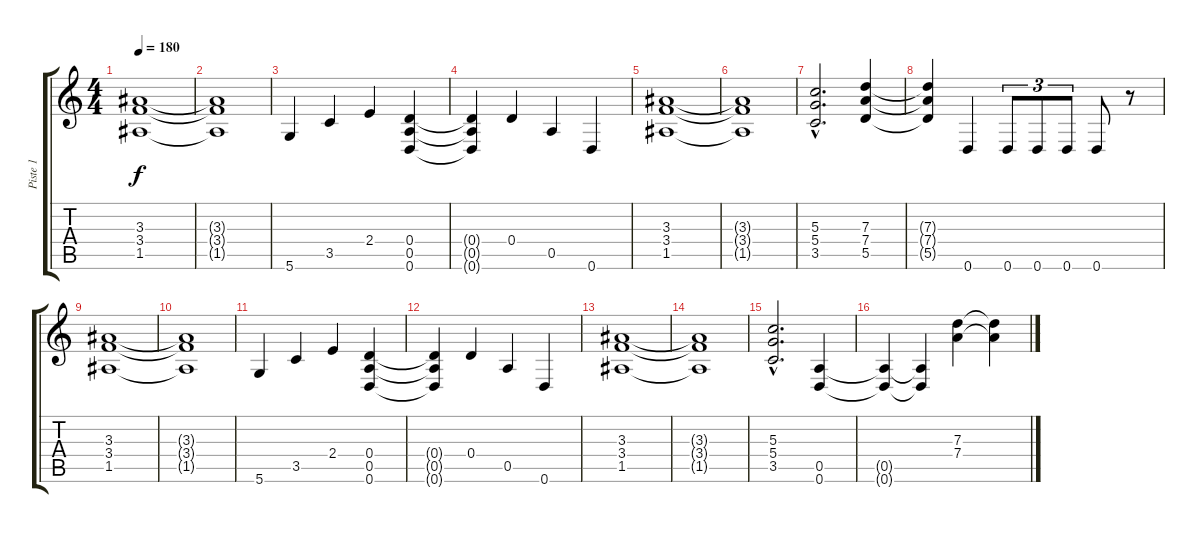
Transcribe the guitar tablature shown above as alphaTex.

\track ("Piste 1" "Piste 1") {instrument distortionguitar}
\staff {score tabs}
\tuning (E4 B3 G3 D3 A2 D2) {hide}
\ts (4 4)
\tempo 180
\clef g2
\ks c
(3.3 3.4 1.5).1{dy f} |
(3.3{t} 3.4{t} 1.5{t}).1 |
5.6.4 3.5.4 2.4.4 (0.4 0.5 0.6).4 |
(0.4{t} 0.5{t} 0.6{t}).4 0.4.4 0.5.4 0.6.4 |
(3.3 3.4 1.5).1 |
(3.3{t} 3.4{t} 1.5{t}).1 |
(5.3{hac} 5.4{hac} 3.5{hac}).2{d} (7.3 7.4 5.5).4 |
(7.3{t} 7.4{t} 5.5{t}).4 0.6.4 0.6.8{tu (3 2)} 0.6.8{tu (3 2)} 0.6.8{tu (3 2)} 0.6.8 r.8 |
(3.3 3.4 1.5).1 |
(3.3{t} 3.4{t} 1.5{t}).1 |
5.6.4 3.5.4 2.4.4 (0.4 0.5 0.6).4 |
(0.4{t} 0.5{t} 0.6{t}).4 0.4.4 0.5.4 0.6.4 |
(3.3 3.4 1.5).1 |
(3.3{t} 3.4{t} 1.5{t}).1 |
(5.3{hac} 5.4{hac} 3.5{hac}).2{d} (0.5 0.6).4 |
(0.5{t} 0.6{t}).4 (0.5{t} 0.6{t}).4 (7.3 7.4).4 (7.3{t} 7.4{t}).4
